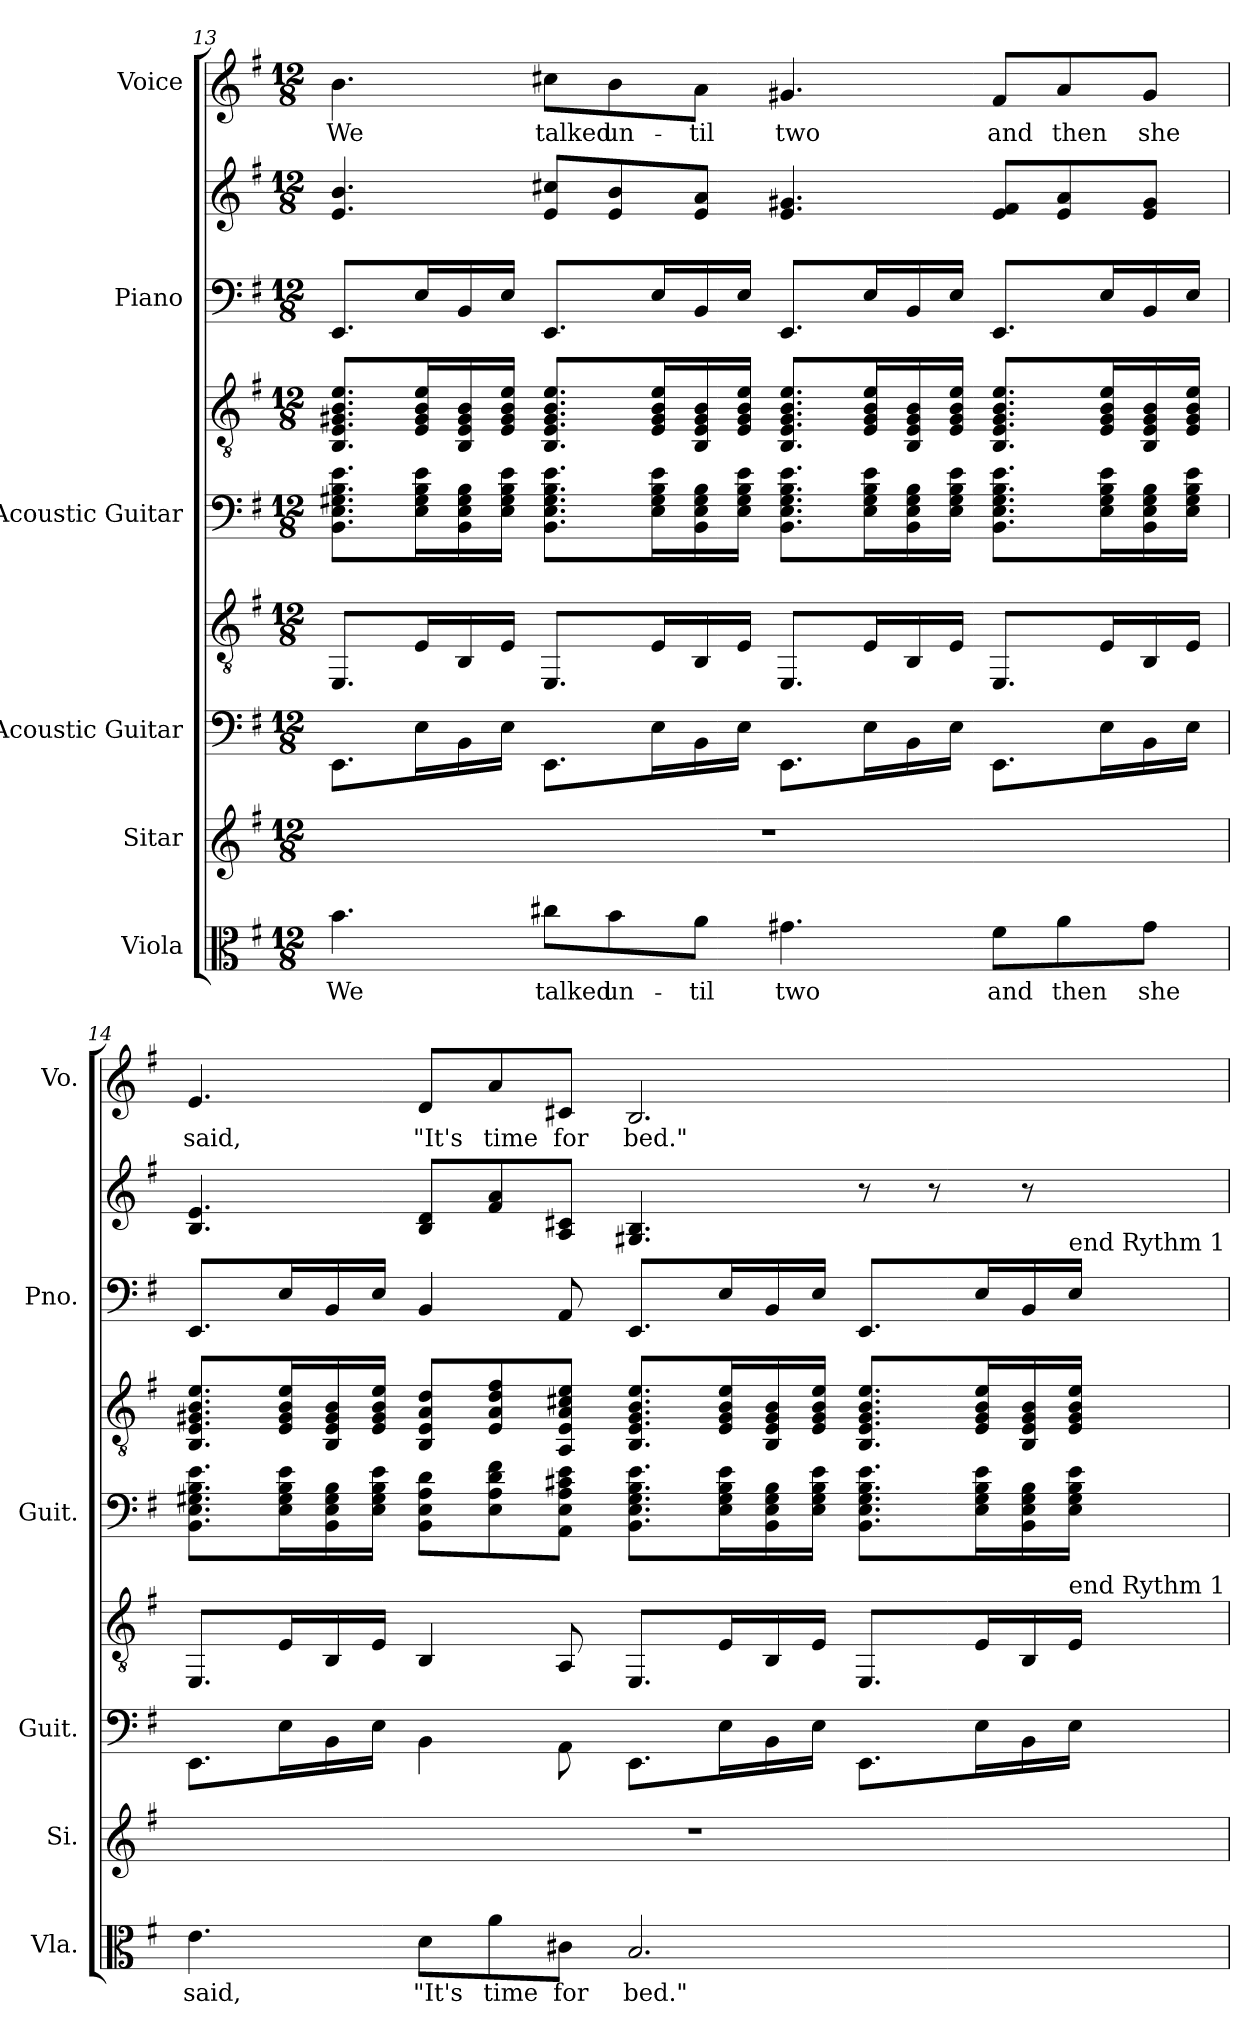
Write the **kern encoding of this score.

**kern	**text	**kern	**kern	**kern	**kern	**kern	**kern	**kern	**kern	**text
*part6	*part6	*part5	*part4	*part4	*part3	*part3	*part2	*part2	*part1	*part1
*staff9	*staff9	*staff8	*staff7	*staff6	*staff5	*staff4	*staff3	*staff2	*staff1	*staff1
*I"Viola	*	*I"Sitar	*I"Acoustic Guitar	*	*I"Acoustic Guitar	*	*I"Piano	*	*I"Voice	*
*I'Vla.	*	*I'Si.	*I'Guit.	*	*I'Guit.	*	*I'Pno.	*	*I'Vo.	*
!!LO:PB:g=z
*clefC3	*	*clefG2	*	*clefGv2	*	*clefGv2	*clefF4	*clefG2	*clefG2	*
*k[f#]	*	*k[f#]	*k[f#]	*k[f#]	*k[f#]	*k[f#]	*k[f#]	*k[f#]	*k[f#]	*
*M12/8	*	*M12/8	*M12/8	*M12/8	*M12/8	*M12/8	*M12/8	*M12/8	*M12/8	*
=13	=13	=13	=13	=13	=13	=13	=13	=13	=13	=13
4.b\	We	1.r	8.EE\L	8.EE/L	8.BB\ 8.E\ 8.G#X\ 8.B\ 8.e\L	8.BB/ 8.E/ 8.G#X/ 8.B/ 8.e/L	8.EE/L	4.e/ 4.b/	4.b\	We
.	.	.	16E\L	16E/L	16E\ 16G#\ 16B\ 16e\L	16E/ 16G#/ 16B/ 16e/L	16E/L	.	.	.
.	.	.	16BB\	16BB/	16BB\ 16E\ 16G#\ 16B\	16BB/ 16E/ 16G#/ 16B/	16BB/	.	.	.
.	.	.	16E\JJ	16E/JJ	16E\ 16G#\ 16B\ 16e\JJ	16E/ 16G#/ 16B/ 16e/JJ	16E/JJ	.	.	.
8cc#X\L	talked	.	8.EE\L	8.EE/L	8.BB\ 8.E\ 8.G#\ 8.B\ 8.e\L	8.BB/ 8.E/ 8.G#/ 8.B/ 8.e/L	8.EE/L	8e/ 8cc#X/L	8cc#X\L	talked
8b\	un-	.	.	.	.	.	.	8e/ 8b/	8b\	un-
.	.	.	16E\L	16E/L	16E\ 16G#\ 16B\ 16e\L	16E/ 16G#/ 16B/ 16e/L	16E/L	.	.	.
8a\J	-til	.	16BB\	16BB/	16BB\ 16E\ 16G#\ 16B\	16BB/ 16E/ 16G#/ 16B/	16BB/	8e/ 8a/J	8a\J	-til
.	.	.	16E\JJ	16E/JJ	16E\ 16G#\ 16B\ 16e\JJ	16E/ 16G#/ 16B/ 16e/JJ	16E/JJ	.	.	.
4.g#X\	two	.	8.EE\L	8.EE/L	8.BB\ 8.E\ 8.G#\ 8.B\ 8.e\L	8.BB/ 8.E/ 8.G#/ 8.B/ 8.e/L	8.EE/L	4.e/ 4.g#X/	4.g#X/	two
.	.	.	16E\L	16E/L	16E\ 16G#\ 16B\ 16e\L	16E/ 16G#/ 16B/ 16e/L	16E/L	.	.	.
.	.	.	16BB\	16BB/	16BB\ 16E\ 16G#\ 16B\	16BB/ 16E/ 16G#/ 16B/	16BB/	.	.	.
.	.	.	16E\JJ	16E/JJ	16E\ 16G#\ 16B\ 16e\JJ	16E/ 16G#/ 16B/ 16e/JJ	16E/JJ	.	.	.
8f#\L	and	.	8.EE\L	8.EE/L	8.BB\ 8.E\ 8.G#\ 8.B\ 8.e\L	8.BB/ 8.E/ 8.G#/ 8.B/ 8.e/L	8.EE/L	8e/ 8f#/L	8f#/L	and
8a\	then	.	.	.	.	.	.	8e/ 8a/	8a/	then
.	.	.	16E\L	16E/L	16E\ 16G#\ 16B\ 16e\L	16E/ 16G#/ 16B/ 16e/L	16E/L	.	.	.
8g#\J	she	.	16BB\	16BB/	16BB\ 16E\ 16G#\ 16B\	16BB/ 16E/ 16G#/ 16B/	16BB/	8e/ 8g#/J	8g#/J	she
.	.	.	16E\JJ	16E/JJ	16E\ 16G#\ 16B\ 16e\JJ	16E/ 16G#/ 16B/ 16e/JJ	16E/JJ	.	.	.
=14	=14	=14	=14	=14	=14	=14	=14	=14	=14	=14
4.e\	said,	1.r	8.EE\L	8.EE/L	8.BB\ 8.E\ 8.G#X\ 8.B\ 8.e\L	8.BB/ 8.E/ 8.G#X/ 8.B/ 8.e/L	8.EE/L	4.B/ 4.e/	4.e/	said,
.	.	.	16E\L	16E/L	16E\ 16G#\ 16B\ 16e\L	16E/ 16G#/ 16B/ 16e/L	16E/L	.	.	.
.	.	.	16BB\	16BB/	16BB\ 16E\ 16G#\ 16B\	16BB/ 16E/ 16G#/ 16B/	16BB/	.	.	.
.	.	.	16E\JJ	16E/JJ	16E\ 16G#\ 16B\ 16e\JJ	16E/ 16G#/ 16B/ 16e/JJ	16E/JJ	.	.	.
8d\L	"It's	.	4BB\	4BB/	8BB\ 8E\ 8A\ 8d\L	8BB/ 8E/ 8A/ 8d/L	4BB/	8B/ 8d/L	8d/L	"It's
8a\	time	.	.	.	8E\ 8A\ 8d\ 8f#\	8E/ 8A/ 8d/ 8f#/	.	8f#/ 8a/	8a/	time
8c#X\J	for	.	8AA\	8AA/	8AA\ 8E\ 8A\ 8c#X\ 8e\J	8AA/ 8E/ 8A/ 8c#X/ 8e/J	8AA/	8A/ 8c#X/J	8c#X/J	for
2.B/	bed."	.	8.EE\L	8.EE/L	8.BB\ 8.E\ 8.G#\ 8.B\ 8.e\L	8.BB/ 8.E/ 8.G#/ 8.B/ 8.e/L	8.EE/L	4.G#X/ 4.B/	2.B/	bed."
.	.	.	16E\L	16E/L	16E\ 16G#\ 16B\ 16e\L	16E/ 16G#/ 16B/ 16e/L	16E/L	.	.	.
.	.	.	16BB\	16BB/	16BB\ 16E\ 16G#\ 16B\	16BB/ 16E/ 16G#/ 16B/	16BB/	.	.	.
.	.	.	16E\JJ	16E/JJ	16E\ 16G#\ 16B\ 16e\JJ	16E/ 16G#/ 16B/ 16e/JJ	16E/JJ	.	.	.
.	.	.	8.EE\L	8.EE/L	8.BB\ 8.E\ 8.G#\ 8.B\ 8.e\L	8.BB/ 8.E/ 8.G#/ 8.B/ 8.e/L	8.EE/L	8r	.	.
.	.	.	.	.	.	.	.	8r	.	.
.	.	.	16E\L	16E/L	16E\ 16G#\ 16B\ 16e\L	16E/ 16G#/ 16B/ 16e/L	16E/L	.	.	.
.	.	.	16BB\	16BB/	16BB\ 16E\ 16G#\ 16B\	16BB/ 16E/ 16G#/ 16B/	16BB/	8r	.	.
!	!	!	!	!	!	!	!LO:TX:a:t=end Rythm 1	!	!	!
!	!	!	!	!LO:TX:a:t=end Rythm 1	!	!	!	!	!	!
.	.	.	16E\JJ	16E/JJ	16E\ 16G#\ 16B\ 16e\JJ	16E/ 16G#/ 16B/ 16e/JJ	16E/JJ	.	.	.
=	=	=	=	=	=	=	=	=	=	=
*-	*-	*-	*-	*-	*-	*-	*-	*-	*-	*-
